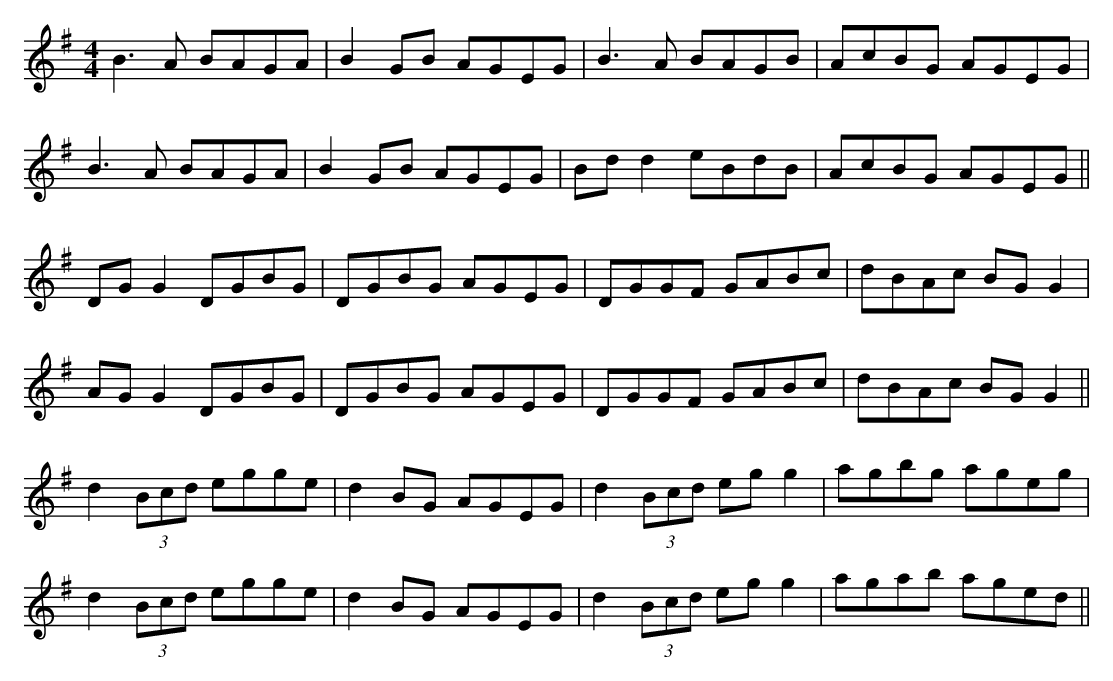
X:1
M:4/4
K:G
B3A BAGA|B2GB AGEG|B3A BAGB|AcBG AGEG|
B3A BAGA|B2GB AGEG|Bd d2 eBdB|AcBG AGEG||
DG G2 DGBG|DGBG AGEG|DGGF GABc|dBAc BG G2|
AG G2 DGBG|DGBG AGEG|DGGF GABc|dBAc BG G2||
d2 (3Bcd egge|d2 BG AGEG|d2 (3Bcd eg g2|agbg ageg|
d2 (3Bcd egge|d2 BG AGEG|d2 (3Bcd eg g2|agab aged||
